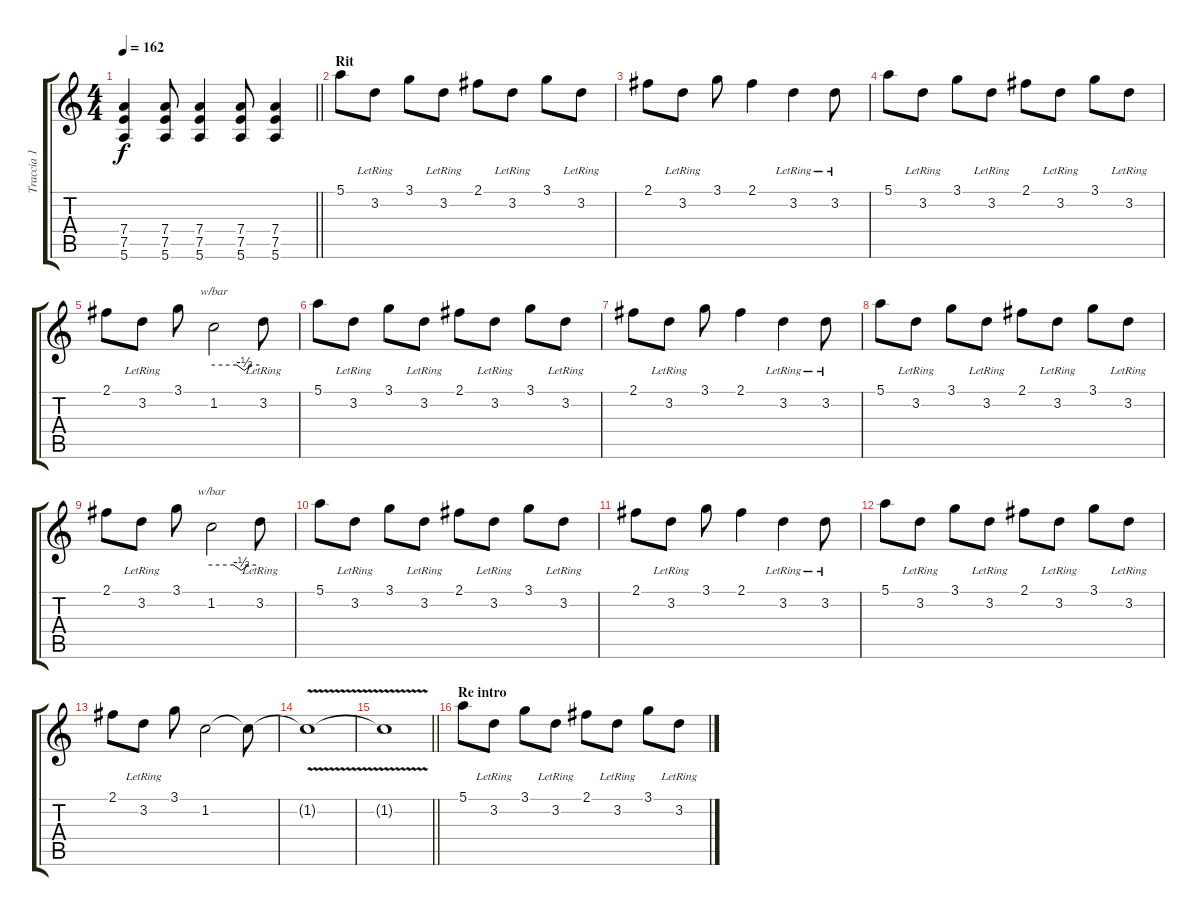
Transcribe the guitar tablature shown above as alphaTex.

\track ("Traccia 1" "Traccia 1") {instrument overdrivenguitar}
\staff {score tabs}
\tuning (E4 B3 G3 D3 A2 E2) {hide}
\ts (4 4)
\tempo 162
\clef g2
\barLineRight lightlight
\ks c
(7.4 7.5 5.6).4{dy f} (7.4 7.5 5.6).8 (7.4 7.5 5.6).4 (7.4 7.5 5.6).8 (7.4 7.5 5.6).4 |
\section ("" "Rit")
5.1.8{instrument overdrivenguitar} 3.2{lr}.8 3.1.8 3.2{lr}.8 2.1.8 3.2{lr}.8 3.1.8 3.2{lr}.8 |
2.1.8 3.2{lr}.8 3.1.8 2.1.4 3.2{lr}.4 3.2{lr}.8 |
5.1.8 3.2{lr}.8 3.1.8 3.2{lr}.8 2.1.8 3.2{lr}.8 3.1.8 3.2{lr}.8 |
2.1.8 3.2{lr}.8 3.1.8 1.2.2{tbe (custom default 0 0 30 0 40 -2 50 0 60 0)} 3.2{lr}.8 |
5.1.8 3.2{lr}.8 3.1.8 3.2{lr}.8 2.1.8 3.2{lr}.8 3.1.8 3.2{lr}.8 |
2.1.8 3.2{lr}.8 3.1.8 2.1.4 3.2{lr}.4 3.2{lr}.8 |
5.1.8 3.2{lr}.8 3.1.8 3.2{lr}.8 2.1.8 3.2{lr}.8 3.1.8 3.2{lr}.8 |
2.1.8 3.2{lr}.8 3.1.8 1.2.2{tbe (custom default 0 0 30 0 40 -2 50 0 60 0)} 3.2{lr}.8 |
5.1.8 3.2{lr}.8 3.1.8 3.2{lr}.8 2.1.8 3.2{lr}.8 3.1.8 3.2{lr}.8 |
2.1.8 3.2{lr}.8 3.1.8 2.1.4 3.2{lr}.4 3.2{lr}.8 |
5.1.8 3.2{lr}.8 3.1.8 3.2{lr}.8 2.1.8 3.2{lr}.8 3.1.8 3.2{lr}.8 |
2.1.8 3.2{lr}.8 3.1.8 1.2.2 1.2{t}.8 |
1.2{v t}.1 |
\barLineRight lightlight
1.2{t}.1 |
\section ("" "Re intro")
5.1.8 3.2{lr}.8 3.1.8 3.2{lr}.8 2.1.8 3.2{lr}.8 3.1.8 3.2{lr}.8
